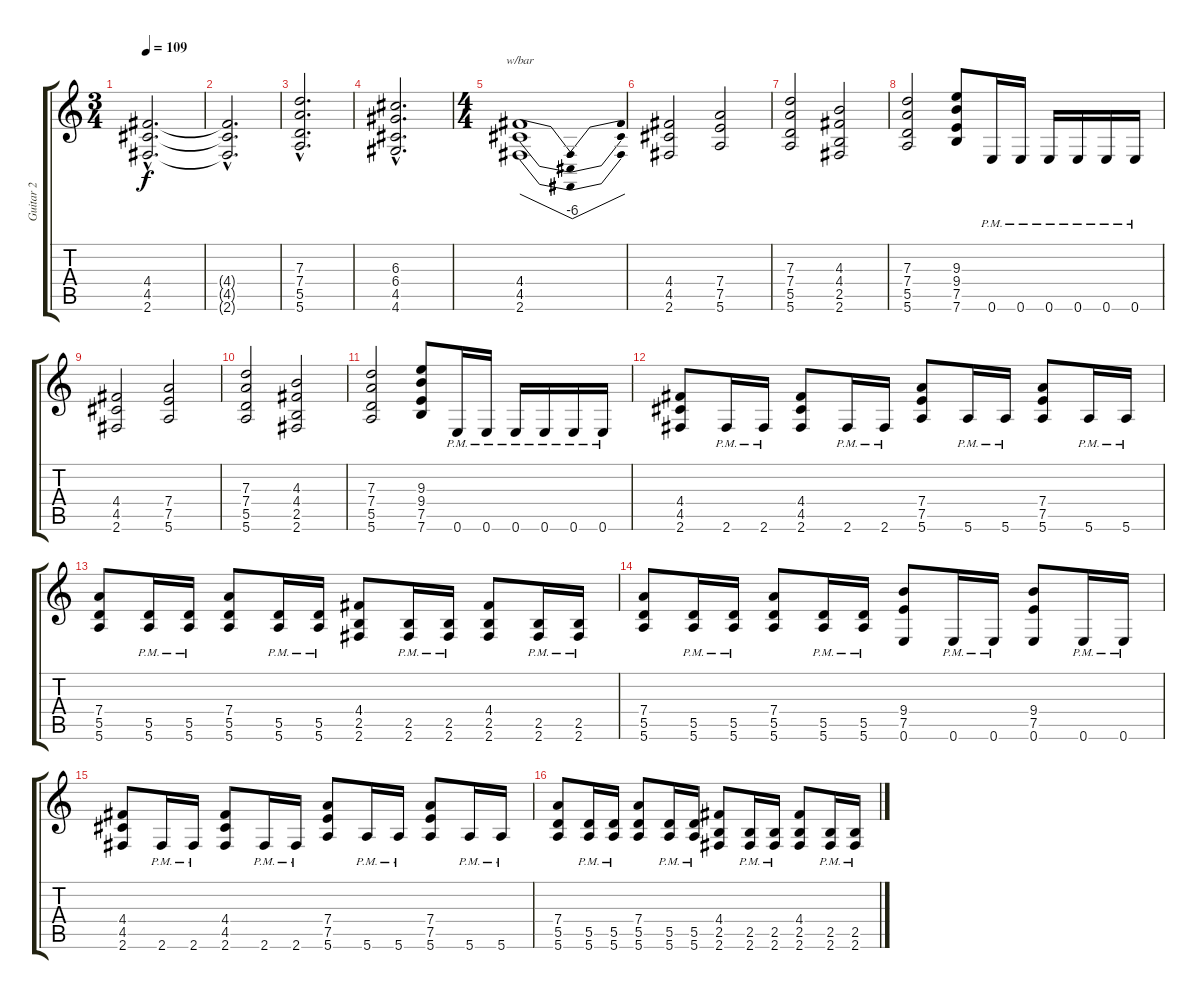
\track ("Guitar 2" "Guitar 2") {instrument distortionguitar}
\staff {score tabs}
\tuning (E4 B3 G3 D3 A2 E2) {hide}
\ts (3 4)
\tempo 109
\clef g2
\ks c
(4.4{hac} 4.5{hac} 2.6{hac}).2{d dy f} |
(4.4{hac t} 4.5{hac t} 2.6{hac t}).2{d} |
(7.3{hac} 7.4{hac} 5.5{hac} 5.6{hac}).2{d} |
(6.3{hac} 6.4{hac} 4.5{hac} 4.6{hac}).2{d} |
\ts (4 4)
(4.4 4.5 2.6).1{tbe (dip default 0 0 30 -24 60 0)} |
(4.4 4.5 2.6).2 (7.4 7.5 5.6).2 |
(7.3 7.4 5.5 5.6).2 (4.3 4.4 2.5 2.6).2 |
(7.3 7.4 5.5 5.6).2 (9.3 9.4 7.5 7.6).8 0.6{pm}.16 0.6{pm}.16 0.6{pm}.16 0.6{pm}.16 0.6{pm}.16 0.6{pm}.16 |
(4.4 4.5 2.6).2 (7.4 7.5 5.6).2 |
(7.3 7.4 5.5 5.6).2 (4.3 4.4 2.5 2.6).2 |
(7.3 7.4 5.5 5.6).2 (9.3 9.4 7.5 7.6).8 0.6{pm}.16 0.6{pm}.16 0.6{pm}.16 0.6{pm}.16 0.6{pm}.16 0.6{pm}.16 |
(4.4 4.5 2.6).8 2.6{pm}.16 2.6{pm}.16 (4.4 4.5 2.6).8 2.6{pm}.16 2.6{pm}.16 (7.4 7.5 5.6).8 5.6{pm}.16 5.6{pm}.16 (7.4 7.5 5.6).8 5.6{pm}.16 5.6{pm}.16 |
(7.4 5.5 5.6).8 (5.5{pm} 5.6{pm}).16 (5.5{pm} 5.6{pm}).16 (7.4 5.5 5.6).8 (5.5{pm} 5.6{pm}).16 (5.5{pm} 5.6{pm}).16 (4.4 2.5 2.6).8 (2.5{pm} 2.6{pm}).16 (2.5{pm} 2.6{pm}).16 (4.4 2.5 2.6).8 (2.5{pm} 2.6{pm}).16 (2.5{pm} 2.6{pm}).16 |
(7.4 5.5 5.6).8 (5.5{pm} 5.6{pm}).16 (5.5{pm} 5.6{pm}).16 (7.4 5.5 5.6).8 (5.5{pm} 5.6{pm}).16 (5.5{pm} 5.6{pm}).16 (9.4 7.5 0.6).8 0.6{pm}.16 0.6{pm}.16 (9.4 7.5 0.6).8 0.6{pm}.16 0.6{pm}.16 |
(4.4 4.5 2.6).8 2.6{pm}.16 2.6{pm}.16 (4.4 4.5 2.6).8 2.6{pm}.16 2.6{pm}.16 (7.4 7.5 5.6).8 5.6{pm}.16 5.6{pm}.16 (7.4 7.5 5.6).8 5.6{pm}.16 5.6{pm}.16 |
(7.4 5.5 5.6).8 (5.5{pm} 5.6{pm}).16 (5.5{pm} 5.6{pm}).16 (7.4 5.5 5.6).8 (5.5{pm} 5.6{pm}).16 (5.5{pm} 5.6{pm}).16 (4.4 2.5 2.6).8 (2.5{pm} 2.6{pm}).16 (2.5{pm} 2.6{pm}).16 (4.4 2.5 2.6).8 (2.5{pm} 2.6{pm}).16 (2.5{pm} 2.6{pm}).16
